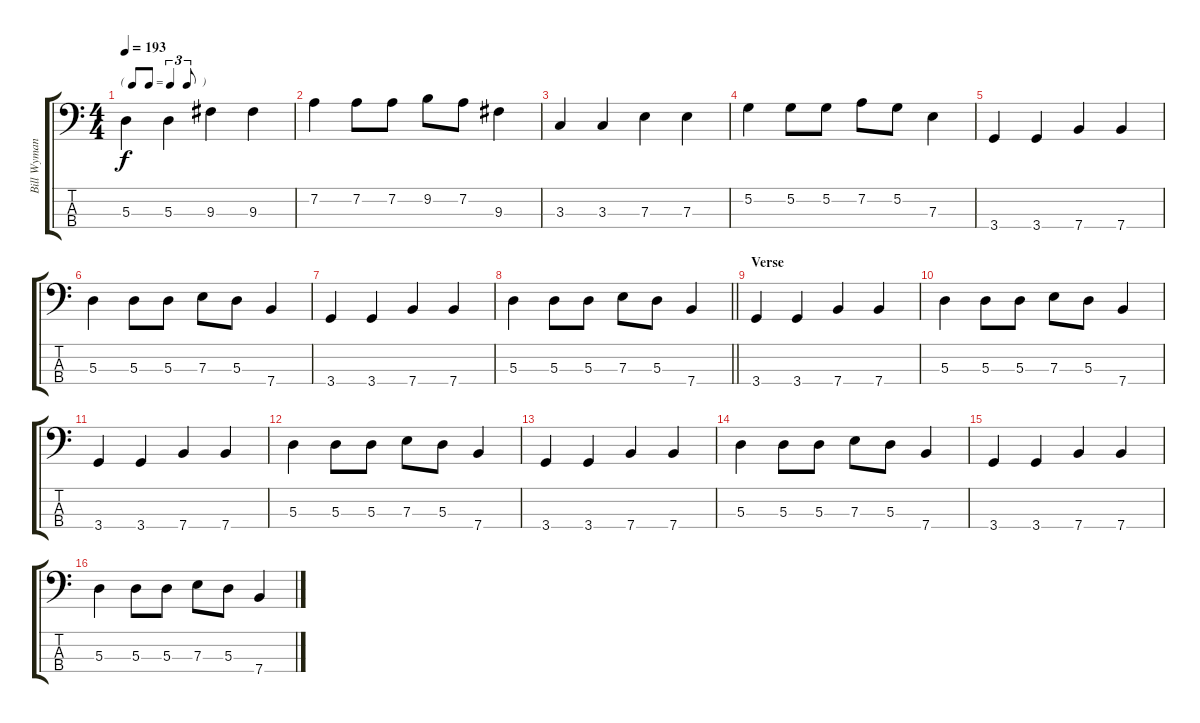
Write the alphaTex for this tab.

\track ("Bill Wyman" "Bill Wyman") {instrument electricbassfinger}
\staff {score tabs}
\tuning (G2 D2 A1 E1) {hide}
\ts (4 4)
\tf triplet8th
\tempo 193
\clef f4
\ks c
5.3.4{dy f} 5.3.4 9.3.4 9.3.4 |
7.2.4 7.2.8 7.2.8 9.2.8 7.2.8 9.3.4 |
3.3.4 3.3.4 7.3.4 7.3.4 |
5.2.4 5.2.8 5.2.8 7.2.8 5.2.8 7.3.4 |
3.4.4 3.4.4 7.4.4 7.4.4 |
5.3.4 5.3.8 5.3.8 7.3.8 5.3.8 7.4.4 |
3.4.4 3.4.4 7.4.4 7.4.4 |
\barLineRight lightlight
5.3.4 5.3.8 5.3.8 7.3.8 5.3.8 7.4.4 |
\section ("" "Verse")
3.4.4 3.4.4 7.4.4 7.4.4 |
5.3.4 5.3.8 5.3.8 7.3.8 5.3.8 7.4.4 |
3.4.4 3.4.4 7.4.4 7.4.4 |
5.3.4 5.3.8 5.3.8 7.3.8 5.3.8 7.4.4 |
3.4.4 3.4.4 7.4.4 7.4.4 |
5.3.4 5.3.8 5.3.8 7.3.8 5.3.8 7.4.4 |
3.4.4 3.4.4 7.4.4 7.4.4 |
5.3.4 5.3.8 5.3.8 7.3.8 5.3.8 7.4.4
